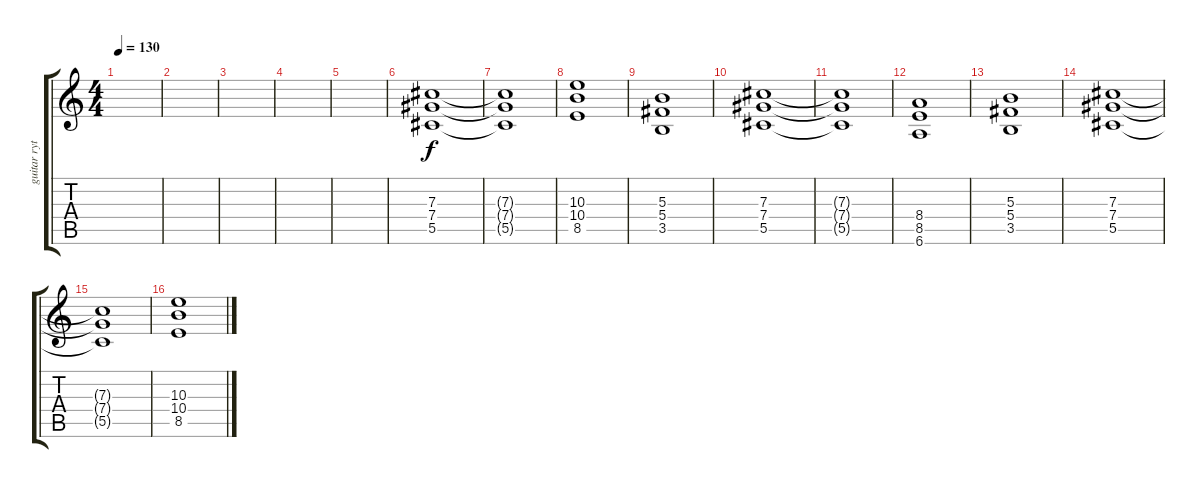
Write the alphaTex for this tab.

\track ("guitar rythem" "guitar ryt") {instrument distortionguitar}
\staff {score tabs}
\tuning (Eb4 Bb3 Gb3 Db3 Ab2 Eb2) {hide}
\ts (4 4)
\tempo 130
\clef g2
\ks c
|
|
|
|
|
(7.3 7.4 5.5).1 |
(7.3{t} 7.4{t} 5.5{t}).1 |
(10.3 10.4 8.5).1 |
(5.3 5.4 3.5).1 |
(7.3 7.4 5.5).1 |
(7.3{t} 7.4{t} 5.5{t}).1 |
(8.4 8.5 6.6).1 |
(5.3 5.4 3.5).1 |
(7.3 7.4 5.5).1 |
(7.3{t} 7.4{t} 5.5{t}).1 |
(10.3 10.4 8.5).1
